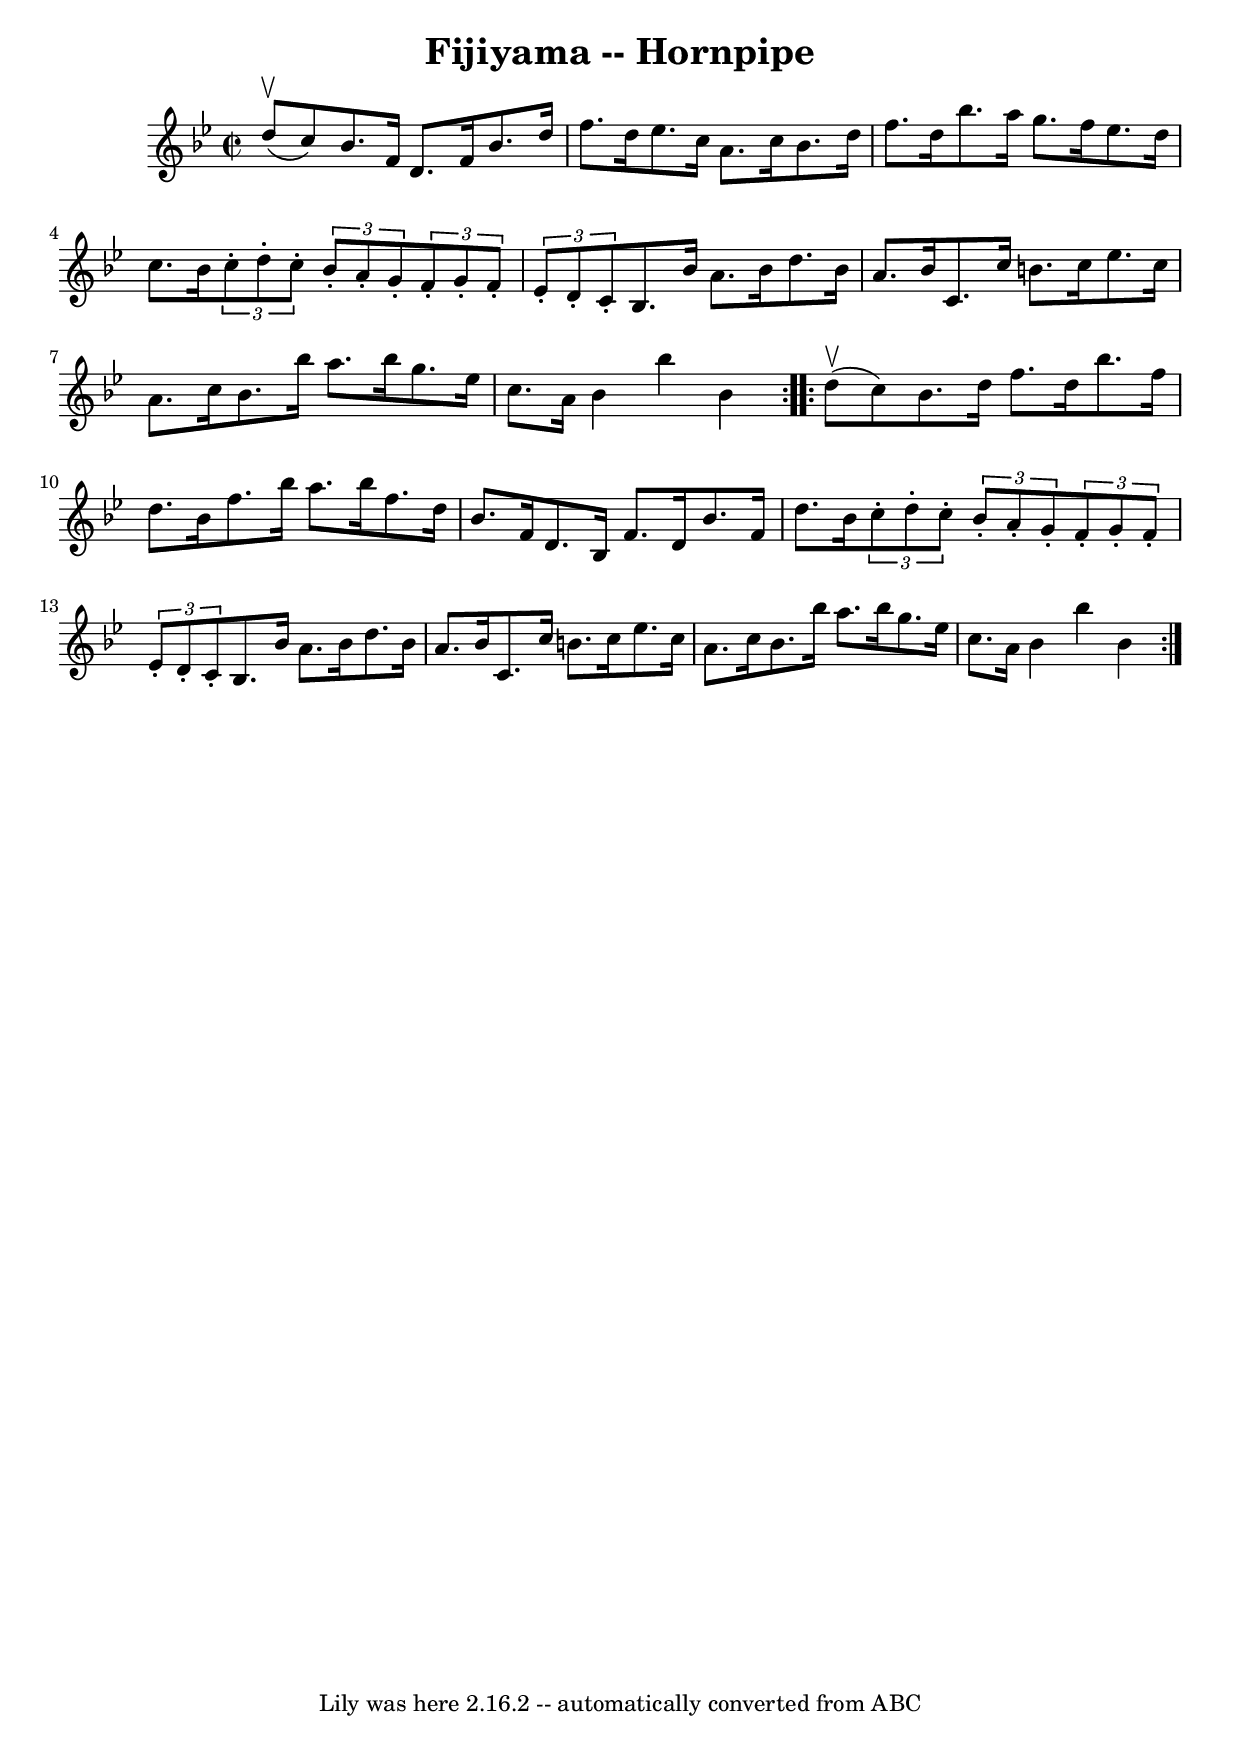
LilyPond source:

\version "2.16.2"
\include "Mammoth.ily"
\header {
	%% book = "Cole's 1000 Fiddle Tunes"
	crossRefNumber = "1"
	footnotes = ""
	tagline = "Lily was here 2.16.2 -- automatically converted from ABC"
	title = "Fijiyama -- Hornpipe"
}
voicedefault =  {


\repeat volta 2 {
\override Staff.TimeSignature #'style = #'C
 \time 2/2 
\key bes \major d''8 (^\upbow c''8) |
 bes'8.    
f'16 d'8. f'16 bes'8. d''16 f''8. d''16  |
 ees''8.   
 c''16 a'8. c''16 bes'8. d''16 f''8. d''16  |
   
bes''8. a''16 g''8. f''16 ees''8. d''16 c''8. bes'16  
|
 \times 2/3 { c''8 -. d''8 -. c''8 -. }   \times 2/3 { bes'8 -. 
 a'8 -. g'8 -. }   \times 2/3 { f'8 -. g'8 -. f'8 -. }   \times 2/3 {  
 ees'8 -. d'8 -. c'8 -. } |
 bes8. bes'16 a'8. bes'16    
d''8. bes'16 a'8. bes'16  |
 c'8. c''16 b'8. c''16    
ees''8. c''16 a'8. c''16  |
 bes'8. bes''16 a''8.    
bes''16 g''8. ees''16 c''8. a'16  |
 bes'4 bes''4    
bes'4  }     \repeat volta 2 { d''8 (^\upbow c''8) |
 bes'8.   
 d''16 f''8. d''16 bes''8. f''16 d''8. bes'16  |
   
f''8. bes''16 a''8. bes''16 f''8. d''16 bes'8. f'16  
|
 d'8. bes16 f'8. d'16 bes'8. f'16 d''8. bes'16  
|
 \times 2/3 { c''8 -. d''8 -. c''8 -. }   \times 2/3 { bes'8 -. 
 a'8 -. g'8 -. }   \times 2/3 { f'8 -. g'8 -. f'8 -. }   \times 2/3 {  
 ees'8 -. d'8 -. c'8 -. } |
 bes8. bes'16 a'8. bes'16    
d''8. bes'16 a'8. bes'16  |
 c'8. c''16 b'8. c''16    
ees''8. c''16 a'8. c''16  |
 bes'8. bes''16 a''8.    
bes''16 g''8. ees''16 c''8. a'16  |
 bes'4 bes''4    
bes'4  }   
}

\score{
    <<

	\context Staff="default"
	{
	    \voicedefault 
	}

    >>
	\layout {
	}
	\midi {}
}
